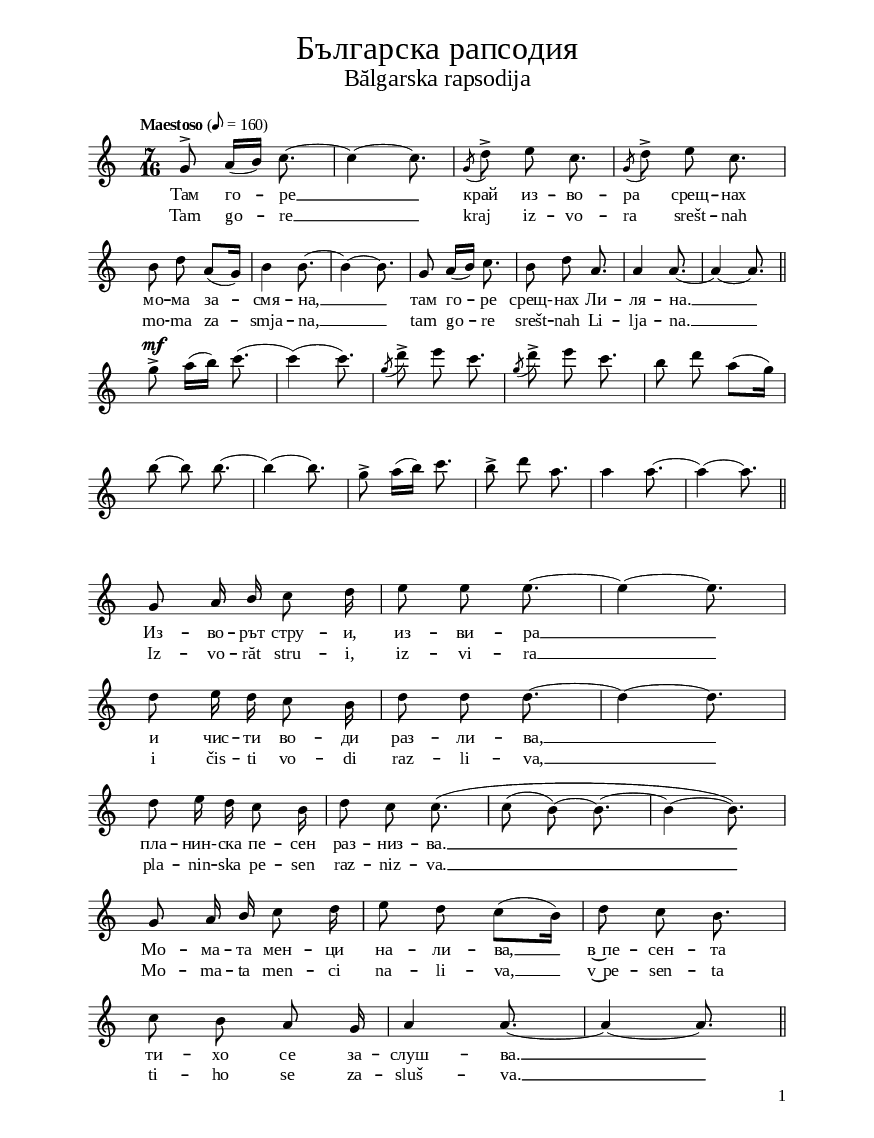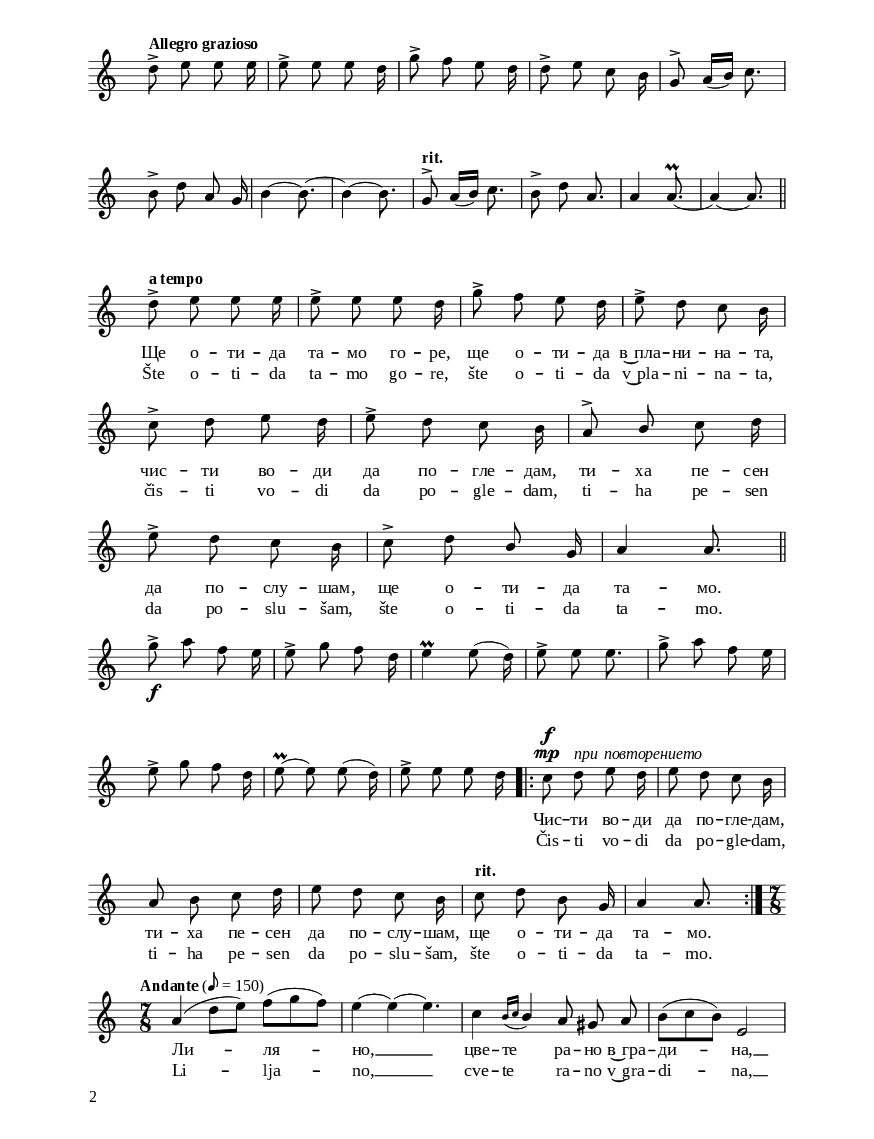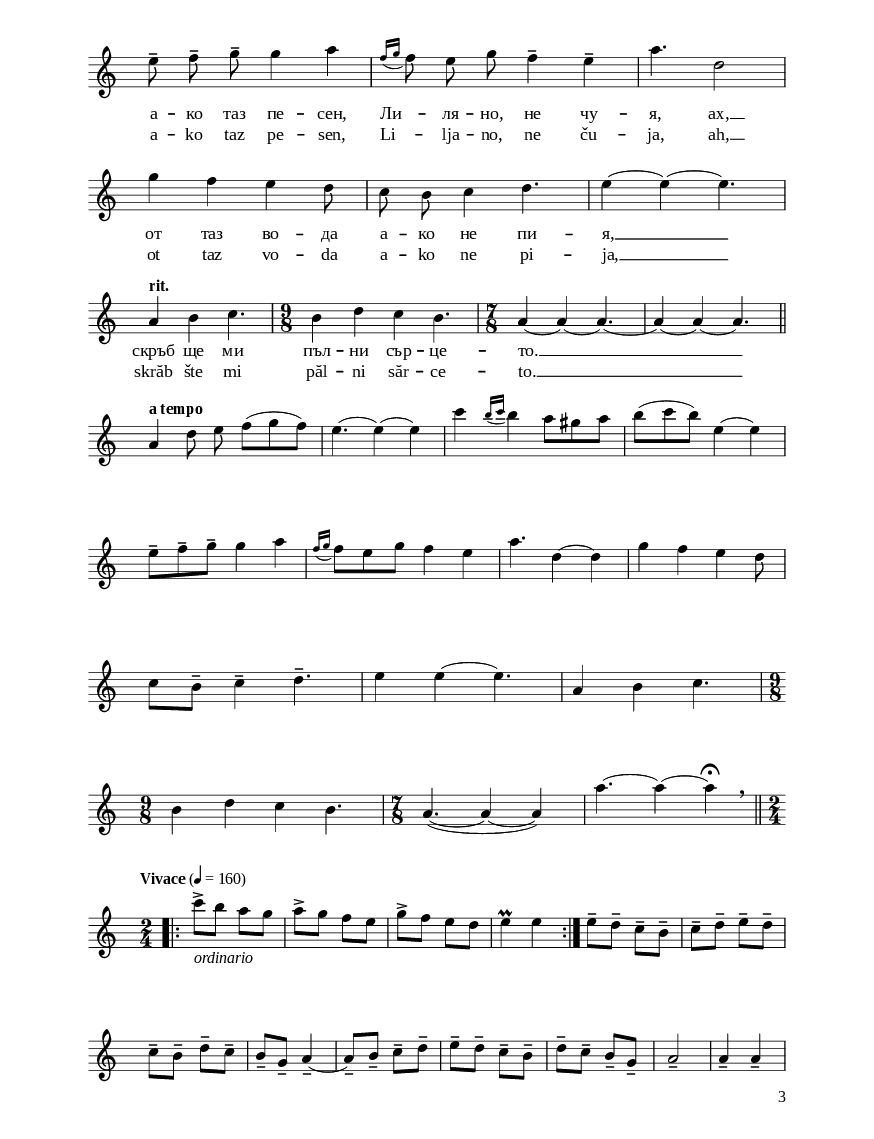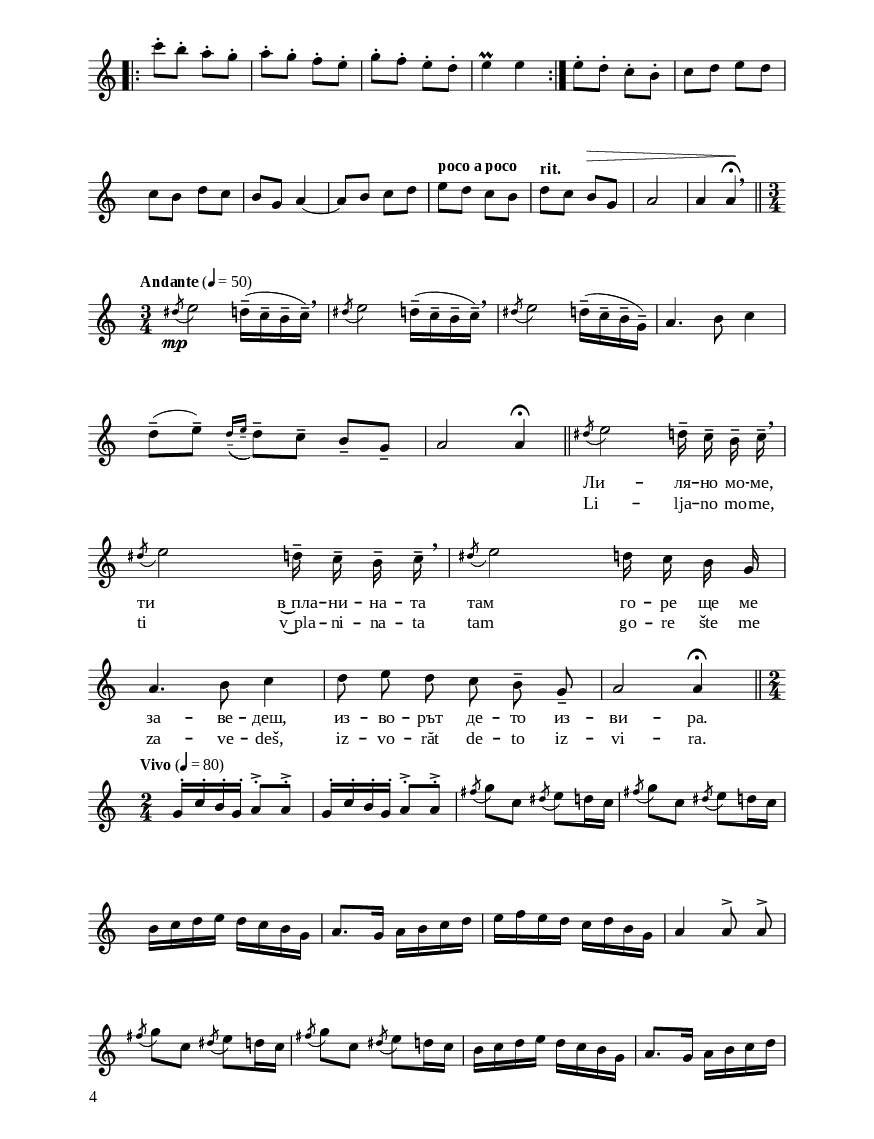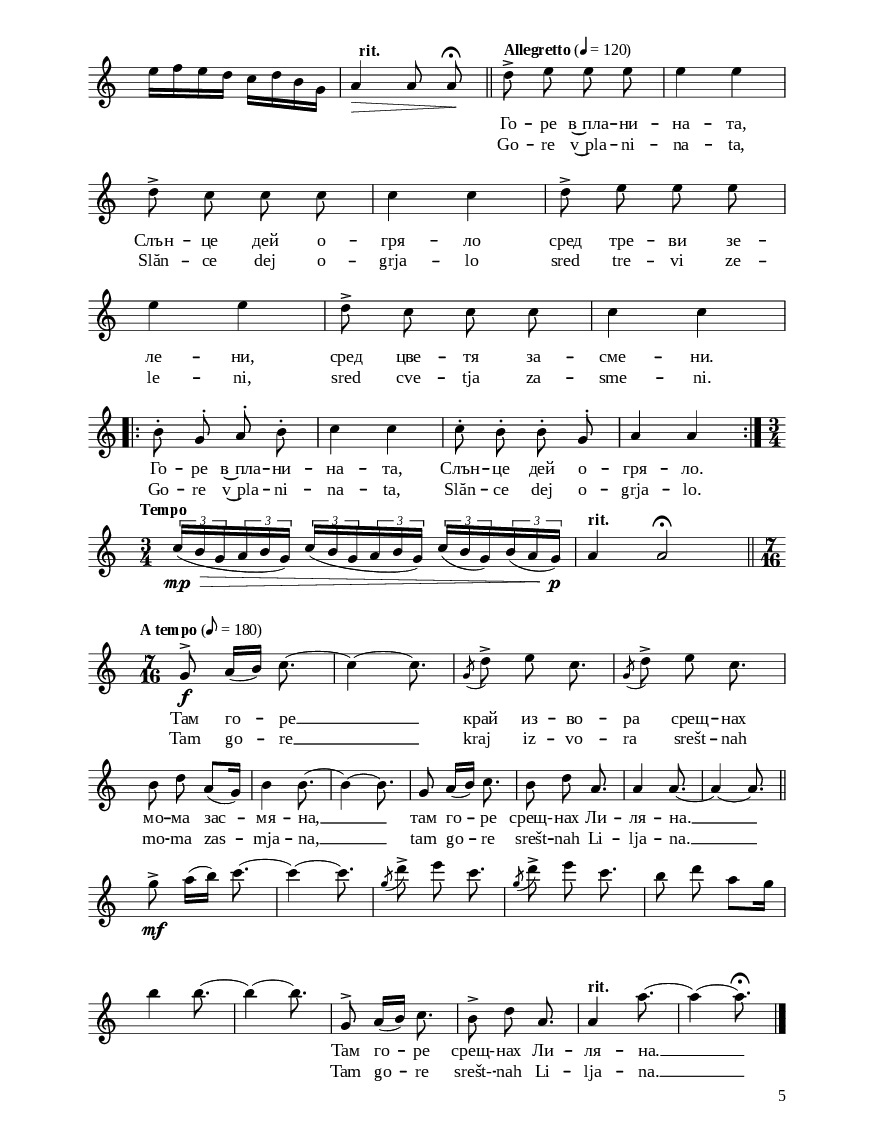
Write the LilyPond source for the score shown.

\version "2.24.1"

\include "include/globals.ily"

\bookpart {
  \label #'ref146
  \tocItem \markup "Българска рапсодия – Bălgarska rapsodija"
  \include "include/bookpart-paper.ily"
  \score {
    \include "include/score-layout.ily"

    \new Voice \relative c' {
      \clef treble
      \key c \major
      \time 7/16
      \tempoFunc "Maestoso" 8 "160"
      \autoBeamOff
      g'8^\accent a16([b]) c8. ~ | \noBreak
      c4 ~ c8. | \noBreak
      \acciaccatura {g8} d'^\accent e c8. | \noBreak
      \acciaccatura {g8} d'^\accent e c8. | \break
      b8 d a([g16]) | \noBreak

      b4 b8. ~| b4 ~ b8. | \noBreak
      g8 a16([b]) c8. | \noBreak
      b8 d a8. | \noBreak
      a4 a8. ~ | a4 ~ a8. | \bar "||" \break

      g'8\accent^\mf  a16[(b)] c8.( | \noBreak
      c4)(c8.) | \noBreak
      \acciaccatura {g8} d'8\accent e c8. | \noBreak
      \acciaccatura {g8} d'8\accent e c8. | \noBreak
      b8 d a([g16]) | \break
      b8 ~ b8 b8. ~ | \noBreak
      b4 ~ b8. | \noBreak
      g8 \accent a16 ([b]) c8. | \noBreak
      b8\accent d a8. | \noBreak
      a4 a8. ~ | \noBreak
      a4 ~ a8. | \bar "||" \break

      g,8 a16 \stemUp b \stemNeutral c8 d16 | \noBreak
      e8 e e8. ~ | \noBreak
      e4 ~ e8. | \break
      d8 e16 d16 c8 b16 | \noBreak
      d8 d d8. ~ | \noBreak

      d4 ~ d8. | \break

      d8 e16 d16 c8 b16 | \noBreak
      d8 c8  c8. \( |\noBreak
      c8( b) ~ b8. ~ | \noBreak
      b4 ~ b8. \) | \break
      g8 a16 \stemUp b \stemNeutral c8 d16 | \noBreak
      e8 d c8([b16]) | \noBreak

      d8 c b8. | \break
      c8 b a g16 | \noBreak
      a4 a8. ~| \noBreak
      a4 ~ a8. | \bar "||" \break
      \tempo "Allegro grazioso" d8^\accent e e e16 | \noBreak
      e8^\accent e e d16 | \noBreak

      g8^\accent f e d16 | \noBreak
      d8^\accent e c b16 | \noBreak
      g8^\accent a16([b]) c8. | \break
      b8^\accent d a g16 | \noBreak
      b4~ b8. ~ | \noBreak
      b4 ~ b8. | \noBreak
      \tempo "rit." g8^\accent a16([b]) c8. | \noBreak

      b8^\accent d a8. | \noBreak
      a4 a8.\prall ~ | \noBreak
      a4 ~ a8. | \bar "||" \break
      \tempo "a tempo" d8\accent e e e16 | \noBreak
      e8\accent e e d16 | \noBreak
      g8\accent f e d16 | \noBreak

      e8\accent d c b16 | \break
      c8\accent d e d16 | \noBreak
      e8\accent d c b16 | \noBreak
      a8^\accent \stemUp b \stemNeutral c d16 | \break

      e8\accent d c b16 | \noBreak
      c8\accent d \stemUp b \stemNeutral g16 | \noBreak
      a4 a8. | \bar "||"  \break
      g'8\f^\accent a f e16 | \noBreak
      e8^\accent g f d16 | \noBreak

      e4 \prall e8 (d16) | \noBreak
      e8^\accent e e8. | \noBreak
      g8^\accent a f e16 | \break
      e8^\accent g f d16 | \noBreak
      e8\prall~ e8 e8 (d16) | \noBreak
      e8^\accent e e d16  |  \noBreak

      \bar ".|:"
      c8 ^\markup{ \dynamic f } ^\mp d^\markup{\italic{при повторението} } e d16 | \noBreak
      e8 d c b16 | \break
      a8 b c d16 | \noBreak
      e8 d c b16 | \noBreak
      \tempo "rit." c8 d b g16 | \noBreak
      a4 a8. | \break \bar ":|."

      \time 7/8  \tempoFunc "Andante" 8 "150" a4 (d8[e]) f8([ g f]) | e4 ~ e4 ~ e4. | \noBreak

      c4 \acciaccatura{ b16[c] } \stemUp b4 \stemNeutral a8 gis a8 |  b8([c b])  e,2 | \break

      e'8\tenuto f\tenuto g\tenuto  g4 a4 |  \noBreak

      \acciaccatura {f16[g]}  f8 e g  f4\tenuto e4\tenuto | \noBreak
      a4. d,2 | \break
      g4 f e d8 | c b c4 d4. | e4 ~ e4 ~ e4. | \break

      \tempo "rit." a,4 b c4. | \time 9/8 b4 d c b4. | \noBreak
      \time 7/8
      a4 ~ a4 ~ a4. ~ | a4 ~ a4 ~ a4. | \bar "||"  \break
      \tempo "a tempo" a4  d8 e  f([ g f]) | e4. ~ e4 ~ e4 |  \noBreak

      c'4 \acciaccatura{ b16[c] } b4 a8 [gis  a] | b8 ( [c8 b]) e,4 ~ e4 | \break


      e8\tenuto[f\tenuto g\tenuto] g4 a4 | \noBreak
      \acciaccatura { f16[g] } f8[e g] f4 e | \noBreak

      a4. d,4 ~ d4 | \noBreak
      g4 f e d8 | \break

      c [b\tenuto] c4\tenuto d4.\tenuto| e4 e4 ~ e4. | \noBreak
      a,4 b c4. | \time 9/8 b4 d c b4. | \noBreak
      \time 7/8 a4.~ ( a4 ~ a4) | a'4. ~ a4 ~ a4 \fermata \breathe | \bar "|" \time 2/4 \break    \bar ".|:-||" 
      \repeat volta 1 {
        \tempoFunc "Vivace" 4 "160"  c8_\markup{ \italic {ordinario} }\accent[b] a[g] | \noBreak
        a\accent[g] f[e] | \noBreak
        g\accent[f] e[d] | \noBreak
        e4\prall e | \noBreak \bar ":|."
      }
      e8\tenuto[d]\tenuto c\tenuto[b]\tenuto | \noBreak
      c\tenuto[d]\tenuto e\tenuto[d]\tenuto | \break

      c\tenuto[b]\tenuto d\tenuto[c]\tenuto | \noBreak
      b\tenuto[g]\tenuto a4\tenuto~ | \noBreak
      a8\tenuto[b]\tenuto c\tenuto[d]\tenuto | \noBreak
      e\tenuto[d]\tenuto c\tenuto[b]\tenuto | \noBreak
      d\tenuto[c]\tenuto b\tenuto[g]\tenuto | \noBreak
      a2\tenuto | \noBreak
      a4\tenuto a\tenuto |  \bar "|" \break \bar ".|:-|"

      \repeat volta 1 {
        c'8\staccato[b]\staccato a\staccato[g]\staccato | \noBreak
        a\staccato[g]\staccato f\staccato[e]\staccato | \noBreak
        g\staccato[f]\staccato e\staccato[d]\staccato | \noBreak
        e4\prall e | \noBreak  \bar ":|."
      }
      e8\staccato[d]\staccato c\staccato[b]\staccato | \noBreak
      c[d] e[d] | \break

      c[b] d[c] | \noBreak
      b[g] a4~ | \noBreak
      a8[b] c[d] | \noBreak
      \tempo "poco a poco" e [d] c[b] | \noBreak
      \tempo "rit." d [c]  b^\>[g]  | \noBreak
      a2 | \noBreak
      a4 a \! \fermata \breathe | \bar "||" \time 3/4 \break

      \tempoFunc "Andante" 4 "50" \acciaccatura { dis8\mp } e2 d16\tenuto([c\tenuto b\tenuto c\tenuto]) \breathe | \noBreak
      \acciaccatura { dis8 } e2 d16\tenuto([c\tenuto  b\tenuto  c\tenuto]) \breathe | \noBreak
      \acciaccatura { dis8 } e2 d16\tenuto([c\tenuto b\tenuto g\tenuto]) | \noBreak
      a4. b8 c4 \break

      d8\tenuto([e\tenuto]) \acciaccatura { d16\tenuto([e\tenuto] } d8\tenuto)[c\tenuto] b\tenuto [g\tenuto] | \noBreak
      a2 a4 \fermata \bar "||" \noBreak
      \acciaccatura { dis8 } e2 d16\tenuto c\tenuto b\tenuto c\tenuto \breathe | \break
      \acciaccatura { dis8 } e2 d16\tenuto c\tenuto b\tenuto c\tenuto  \breathe | \noBreak

      \acciaccatura { dis8 } e2 d16 c b g | \break
      a4. b8 c4 | \noBreak
      d8 e d c b\tenuto g\tenuto | \noBreak
      a2 a4 \fermata | \noBreak \bar "||" \time 2/4 \break

      \tempoFunc "Vivo" 4 "80" g16^\staccato[c^\staccato b^\staccato g^\staccato] a8^\staccato ^\accent[a^\staccato ^\accent] | \noBreak
      g16^\staccato[c^\staccato b^\staccato g^\staccato] a8^\staccato^\accent[a^\staccato^\accent] | \noBreak
      \acciaccatura { fis'8 } g[c,] \acciaccatura { dis } e[d16 c] | \noBreak
      \acciaccatura { fis8 } g[c,] \acciaccatura { dis } e[d16 c] | \break

      b16[c d e] d[c b g] | \noBreak
      a8.[g16] a[b c d] | \noBreak
      e[f e d] c[d b g] | \noBreak
      a4 a8^\accent a^\accent \break

      \acciaccatura { fis'8 } g[c,] \acciaccatura { dis } e[d16 c] | \noBreak
      \acciaccatura { fis8 } g[c,] \acciaccatura { dis } e[d16 c] | \noBreak
      b[c d e] d[c b g] | \noBreak
      a8.[g16] a[b c d] | \break

      e[f e d] c[d b g] | \noBreak
      \tempo "  rit." a4\>  a8 a \!  \fermata | \bar "||" \noBreak
      \tempoFunc "Allegretto" 4 "120" d^\accent e e e | \noBreak
      e4 e | \break
      d8^\accent c c c | \noBreak

      c4 c | \noBreak
      d8^\accent e e e | \break
      e4 e | \noBreak
      d8^\accent c c c | \noBreak
      c4 c | \break \bar ".|:-|"

      \repeat volta 1 {
        b8^\staccato g^\staccato a^\staccato b^\staccato | \noBreak
        c4 c | \noBreak
        c8^\staccato b^\staccato b^\staccato g^\staccato | \noBreak
        a4 a |
      } \time 3/4 \break \bar ":|."

      \override TupletBracket.positions = #'(3 . 3)
      \tempo "Tempo"
      \tuplet 3/2 8 { c16\>\mp([b g a b g]) c16([b g a b g]) c16([b g) b(a g\!\p])  } | \noBreak
      \tempo"rit." a4 a2 \fermata | \bar "||" \time 7/16 \break

      \tempoFunc "A tempo" 8 "180" g8\f^\accent a16([b]) c8.~ | \noBreak
      c4~ c8. | \noBreak
      \acciaccatura { g8 } d'^\accent e c8. | \noBreak
      \acciaccatura { g8 } d'^\accent e c8. | \break
      b8 d a([g16]) | \noBreak
      b4 b8. ~ | b4 ~ b8. |\noBreak
      g8 a16([b]) c8. | \noBreak
      b8 d a8. | \noBreak
      a4 a8. ~ | a4 ~ a8. \bar "||" \break
      g'8\mf\accent a16([b]) c8.~ | \noBreak
      c4~ c8. | \noBreak
      \acciaccatura { g8 } d'8\accent e c8. | \noBreak

      \acciaccatura { g8 } d'8\accent e c8. | \noBreak
      b8 d a[g16]| \break
      b4 b8. ~ | b4 ~ b8. | \noBreak
      g,8^\accent a16([b]) c8. | \noBreak
      b8^\accent d a8. \tempo "rit." | \noBreak
      a4 a'8. ~ | \noBreak
      a4 ~ a8. \fermata | \bar "|."
    }

    \addlyrics {
      Там го -- ре __ край из -- во -- ра срещ -- нах мо -- ма за --
      смя -- на, __ там го -- ре "срещ-" -- нах Ли -- ля -- на. __ ""
      \repeat unfold 21 { \skip 1 }
      Из -- во -- рът стру -- и, из -- ви -- ра __ и чис -- ти во -- ди раз -- ли -- ва, __
      пла -- "нин-" -- ска пе -- сен раз -- низ -- ва. __
      \repeat unfold 1 { \skip 1 }
      Mо -- ма -- та мен -- ци на -- ли -- ва, __
      в~пе -- сен -- та ти -- хо се за -- слуш -- ва. __ ""
      \repeat unfold 31 { \skip 1  }
      Ще о -- ти -- да та -- мо го -- ре, ще о -- ти -- да
      в~пла -- ни -- на -- та, чис -- ти во -- ди да по -- гле -- дам, ти -- ха пе -- сен
      да по -- слу -- шам, ще о -- ти -- да та -- мо.
      \repeat unfold 27 { \skip 2 }
      Чис -- ти во -- ди да по -- гле -- дам, ти -- ха пе -- сен да по -- слу -- шам,
      ще о -- ти -- да та -- мо. Ли -- ля -- но, __
      цве -- те ра -- но в~гра -- ди -- на, __ а -- ко таз пе -- сен,
      Ли -- ля -- но, не чу -- я, ах, __ от таз во -- да а -- ко не пи -- я, __
      скръб ще ми пъл -- ни сър -- це -- то. __ ""
      \repeat unfold 97 { \skip 1 }
      Ли -- ля -- но мо -- ме, ти в~пла -- ни -- на -- та
      там го -- ре ще ме за -- ве -- деш, из -- во -- рът де -- то из -- ви -- ра.
      \repeat unfold 30 { \skip 1 }
      Го -- ре в~пла -- ни -- на -- та, Слън -- це дей о --
      гря -- ло сред тре -- ви зе -- ле -- ни, сред цве -- тя за -- сме -- ни.
      Го -- ре в~пла -- ни -- на -- та, Слън -- це дей о -- гря -- ло.
      \repeat unfold 5 { \skip 1 }
      Там го -- ре __ край из -- во -- ра срещ -- нах мо -- ма зас -- мя -- на, __
      там го -- ре "срещ-" -- нах Ли -- ля -- на. __ ""
      \repeat unfold 13 { \skip 1 }
      Там го -- ре "срещ-" -- нах Ли -- ля -- на. __ ""
    }

    \addlyrics {
      Tam go -- re __ kraj iz -- vo -- ra srešt -- nah mo -- ma za --
      smja -- na, __ tam go -- re srešt -- nah Li -- lja -- na. __ ""
      \repeat unfold 21 { \skip 1 }
      Iz -- vo -- răt stru -- i, iz -- vi -- ra __ i čis -- ti vo -- di raz -- li -- va, __
      pla -- nin -- ska pe -- sen raz -- niz -- va. __ 
      \repeat unfold 1 { \skip 1 }
      Mo -- ma -- ta men -- ci na -- li -- va, __
      v~pe -- sen -- ta ti -- ho se za -- sluš -- va. __ ""
      \repeat unfold 31 { \skip 1 }
      Šte o -- ti -- da ta -- mo go -- re, šte o -- ti -- da
      v~pla -- ni -- na -- ta, čis -- ti vo -- di da po -- gle -- dam, ti -- ha pe -- sen
      da po -- slu -- šam, šte o -- ti -- da ta -- mo.
      \repeat unfold 27 { \skip 1 }
      Čis -- ti vo -- di da po -- gle -- dam, ti -- ha pe -- sen da po -- slu -- šam,
      šte o -- ti -- da ta -- mo. Li -- lja -- no, __
      cve -- te ra -- no v~gra -- di -- na, __ a -- ko taz pe -- sen,
      Li -- lja -- no, ne ču -- ja, ah, __ ot taz vo -- da a -- ko ne pi -- ja, __
      skrăb šte mi păl -- ni săr -- ce -- to. __ ""
      \repeat unfold 97 { \skip 1 }
      Li -- lja -- no mo -- me, ti v~pla -- ni -- na -- ta
      tam go -- re šte me za -- ve -- deš, iz -- vo -- răt de -- to iz -- vi -- ra.
      \repeat unfold 30 { \skip 1 }
      Go -- re v~pla -- ni -- na -- ta, Slăn -- ce dej o --
      grja -- lo sred tre -- vi ze -- le -- ni, sred cve -- tja za -- sme -- ni.
      Go -- re v~pla -- ni -- na -- ta, Slăn -- ce dej o -- grja -- lo.
      \repeat unfold 5 { \skip 1 }
      Tam go -- re __ kraj iz -- vo -- ra srešt -- nah mo -- ma zas -- mja -- na, __
      tam go -- re srešt -- nah Li -- lja -- na. __ ""
      \repeat unfold 13 { \skip 1 }
      Tam go -- re "srešt-" -- nah Li -- lja -- na. __ ""
    }

    \header {
      title = \titleFunc "Българска рапсодия" "Bălgarska rapsodija"
    }

    \midi{}

  } % score

  \pageBreak
  % include foreign translation(s) of the song
  \version "2.22.1"

\markup \fill-line { \fontsize #deTitleFontSize "Bulgarische Rapsodie" }
\markup \null
\markup \null
\markup \fontsize #deCoupletFontSize {
  \hspace #3
  \override #`(baseline-skip . ,deCoupletBaselineSkip)

  \column {
    \line { " " }

    \line { " "Dort oben bei den Quellen habe ich ein lächelndes Mädchen getroffen,}

    \line { " "dort oben habe ich Liljana getroffen.}

    \line { " "Die Quelle strömt und entspringt,}

    \line { " "und gießt das reine Wasser}

    \line { " "und singt ein Berglied.}

    \line { " "Das Mädchen gießt die Kupferkessel ein}

    \line { " "und lauscht dem Lied.}

    \line { " "Ich gehe dort oben hin,}

    \line { " "ich gehe in die Bergen,}

    \line { " "damit ich das reine Wasser anschaue }

    \line { " "und dem leisen Lied lausche,}

    \line { " "ich gehe dorthin.}

    \line { " "Damit ich das reine Wasser anschaue,}

    \line { " "damit ich dem leisen Lied lausche,}

    \line { " "gehe ich dorthin.}

    \line { " "Liliano, Frühblume im Garten,}

    \line { " "wenn ich dieses Lied, Liliano, nicht höre,}

    \line { " "ah, wenn ich von diesem Wasser nicht trinke}

    \line { " "wird Trauer mein Herz erfüllen.}

    \line { " "Liliano, Mädchen,}

    \line { " "du wirst mich dort oben ins Gebirge bringen,}

    \line { " "dort, wo die Quelle entspringt.}

    \line { " "Oben im Gebirge,}

    \line { " "wo die Sonne scheint,}

    \line { " "zwischen den grünen Gräsern,}

    \line { " "zwischen den lächelnden Blumen.}

    \line { " "Oben im Gebirge,}

    \line { " "wo die Sonne schien.}
    

    \line { " "Dort oben bei den Quellen }

    \line { " "traf ich ein lächelndes Mädchen,}

    \line { " "dort oben traf ich Liljana.}

  }
}


} % bookpart
